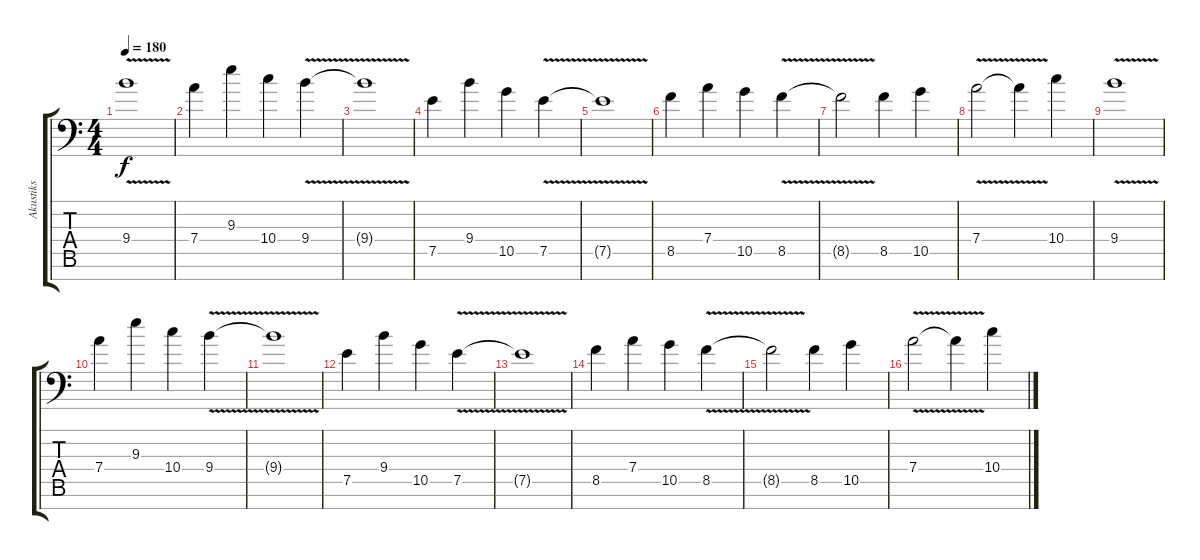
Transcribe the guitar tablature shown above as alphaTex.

\track ("Akustiks" "Akustiks") {instrument acousticguitarsteel}
\staff {score tabs}
\tuning (E4 B3 G3 D3 A2 D2 A1) {hide}
\ts (4 4)
\tempo 180
\clef f4
\ks c
9.4{v}.1{dy f} |
7.4.4 9.3.4 10.4.4 9.4{v}.4 |
9.4{t}.1 |
7.5.4 9.4.4 10.5.4 7.5{v}.4 |
7.5{t}.1 |
8.5.4 7.4.4 10.5.4 8.5{v}.4 |
8.5{t}.2 8.5.4 10.5.4 |
7.4{v}.2 7.4{t}.4 10.4.4 |
9.4{v}.1 |
7.4.4{volume 9} 9.3.4 10.4.4 9.4{v}.4 |
9.4{t}.1 |
7.5.4 9.4.4 10.5.4 7.5{v}.4 |
7.5{t}.1 |
8.5.4{volume 8} 7.4.4 10.5.4 8.5{v}.4 |
8.5{t}.2 8.5.4 10.5.4 |
7.4{v}.2 7.4{t}.4 10.4.4
